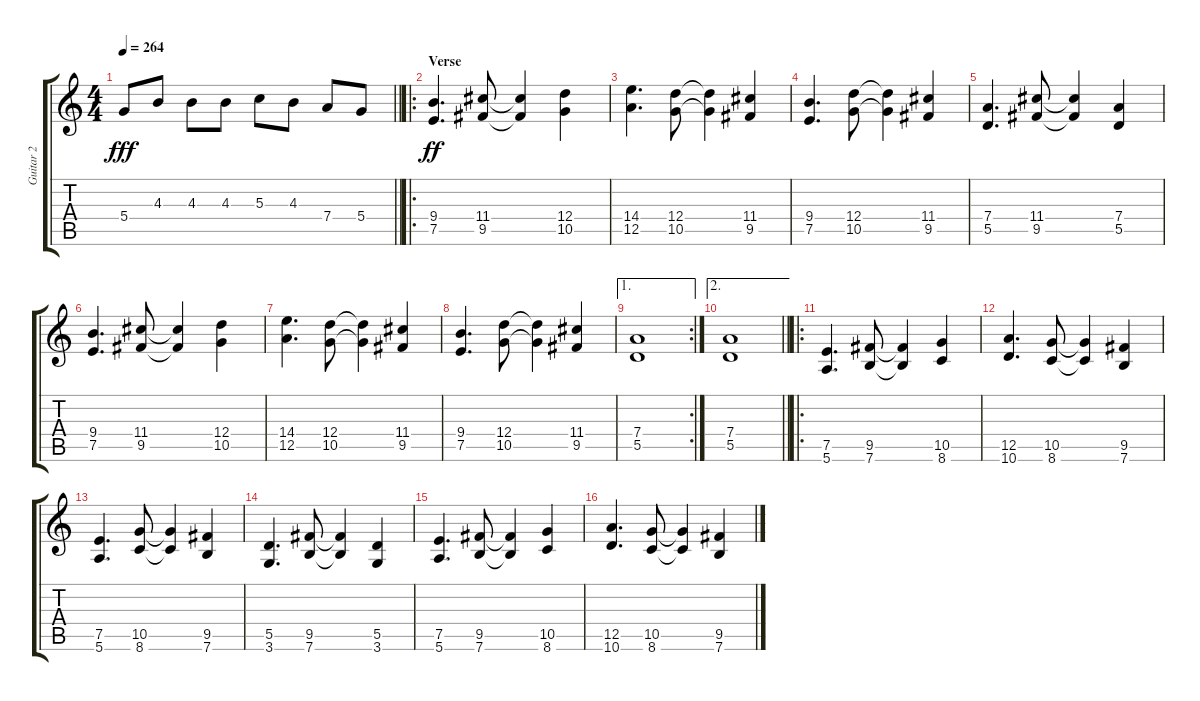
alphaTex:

\track ("Guitar 2" "Guitar 2") {instrument distortionguitar}
\staff {score tabs}
\tuning (E4 B3 G3 D3 A2 E2) {hide}
\ts (4 4)
\tempo 264
\clef g2
\barLineRight lightlight
\ks c
5.4.8{dy fff} 4.3.8 4.3.8 4.3.8 5.3.8 4.3.8 7.4.8 5.4.8 |
\ro
\section ("" "Verse")
(9.4 7.5).4{d dy ff} (11.4 9.5).8 (11.4{t} 9.5{t}).4 (12.4 10.5).4 |
(14.4 12.5).4{d} (12.4 10.5).8 (12.4{t} 10.5{t}).4 (11.4 9.5).4 |
(9.4 7.5).4{d} (12.4 10.5).8 (12.4{t} 10.5{t}).4 (11.4 9.5).4 |
(7.4 5.5).4{d} (11.4 9.5).8 (11.4{t} 9.5{t}).4 (7.4 5.5).4 |
(9.4 7.5).4{d} (11.4 9.5).8 (11.4{t} 9.5{t}).4 (12.4 10.5).4 |
(14.4 12.5).4{d} (12.4 10.5).8 (12.4{t} 10.5{t}).4 (11.4 9.5).4 |
(9.4 7.5).4{d} (12.4 10.5).8 (12.4{t} 10.5{t}).4 (11.4 9.5).4 |
\ae 1
\rc 2
(7.4 5.5).1 |
\ae 2
\barLineRight lightlight
(7.4 5.5).1 |
\ro
\section ("" "")
(7.5 5.6).4{d} (9.5 7.6).8 (9.5{t} 7.6{t}).4 (10.5 8.6).4 |
(12.5 10.6).4{d} (10.5 8.6).8 (10.5{t} 8.6{t}).4 (9.5 7.6).4 |
(7.5 5.6).4{d} (10.5 8.6).8 (10.5{t} 8.6{t}).4 (9.5 7.6).4 |
(5.5 3.6).4{d} (9.5 7.6).8 (9.5{t} 7.6{t}).4 (5.5 3.6).4 |
(7.5 5.6).4{d} (9.5 7.6).8 (9.5{t} 7.6{t}).4 (10.5 8.6).4 |
(12.5 10.6).4{d} (10.5 8.6).8 (10.5{t} 8.6{t}).4 (9.5 7.6).4
